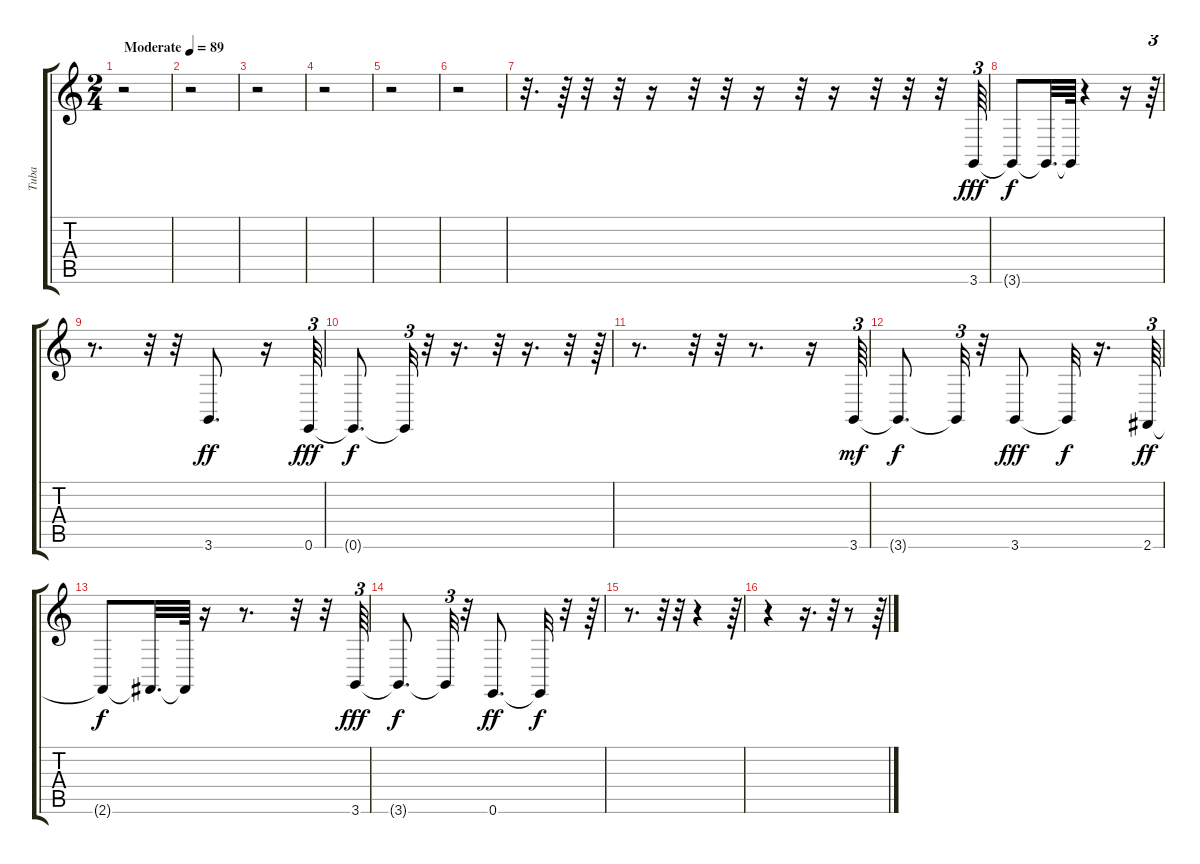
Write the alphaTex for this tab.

\track ("Tuba" "Tuba") {instrument tuba}
\staff {score tabs}
\tuning (E4 B3 G3 D3 A2 E2) {hide}
\ts (2 4)
\tempo (89 "Moderate")
\clef g2
\ks c
r.2{dy fff instrument tuba} |
r.2 |
r.2 |
r.2 |
r.2 |
r.2 |
r.32{d} r.64 r.32 r.32 r.16 r.32 r.32 r.16 r.32 r.16 r.32 r.32 r.32 3.6.64{tu (3 2)} |
3.6{t}.8{dy f} 3.6{t}.32{d} 3.6{t}.64 r.4 r.16 r.64{tu (3 2)} |
r.8{d} r.32{tu (3 2)} r.32 3.6.8{d dy ff} r.16 0.6.64{tu (3 2) dy fff} |
0.6{t}.8{d dy f} 0.6{t}.32{tu (3 2)} r.32 r.16{d} r.32 r.16{d} r.32 r.64{tu (3 2)} |
r.8{d} r.32{tu (3 2)} r.32 r.8{d} r.16 3.6.64{tu (3 2) dy mf} |
3.6{t}.8{d dy f} 3.6{t}.32{tu (3 2)} r.32 3.6.8{dy fff} 3.6{t}.32{dy f} r.16{d} 2.6.64{tu (3 2) dy ff} |
2.6{t}.8{dy f} 2.6{t}.32{d} 2.6{t}.64 r.16 r.8{d} r.32 r.32 3.6.64{tu (3 2) dy fff} |
3.6{t}.8{d dy f} 3.6{t}.32{tu (3 2)} r.32 0.6.8{d dy ff} 0.6{t}.32{dy f} r.32 r.64{tu (3 2)} |
r.8{d} r.32{tu (3 2)} r.32 r.4 r.64{tu (3 2)} |
r.4 r.16{d} r.32{tu (3 2)} r.8 r.64{tu (3 2)}
